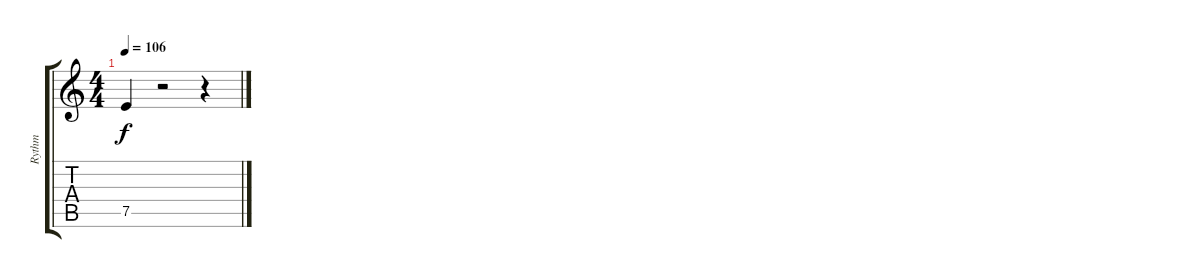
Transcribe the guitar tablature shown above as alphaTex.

\track ("Rythm" "Rythm") {instrument distortionguitar}
\staff {score tabs}
\tuning (E4 B3 G3 D3 A2 E2) {hide}
\ts (4 4)
\tempo 106
\clef g2
\ks c
7.5{t}.4{dy f} r.2 r.4
